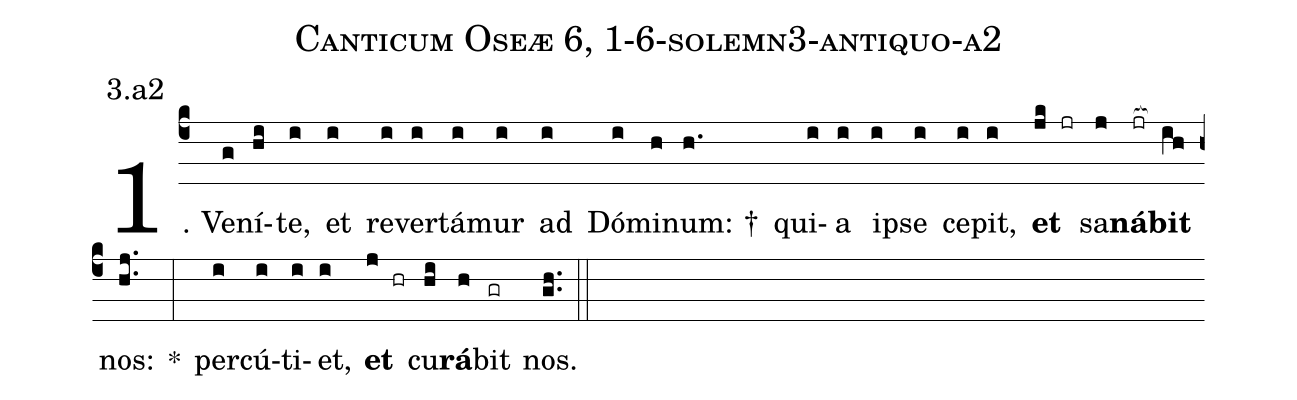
name: Canticum Oseæ 6, 1-6-solemn3-antiquo-a2;
annotation: 3.a2;
%%
(c4)1. Ve(g)ní(hi)te,(i) et(i) re(i)ver(i)tá(i)mur(i) ad(i) Dó(i)mi(h)num: †(h.) qui(i)a(i) ip(i)se(i) ce(i)pit,(i) <b>et</b>(jk jr) sa(j)<b>ná</b>(jr[ocb:1{])<b>bit</b>(ih[ocb:0}]) nos:(hj..) *(:) per(i)cú(i)ti(i)et,(i) <b>et</b>(j hr) cu(hi)<b>rá</b>(h)bit(gr) nos.(gh..) (::)
